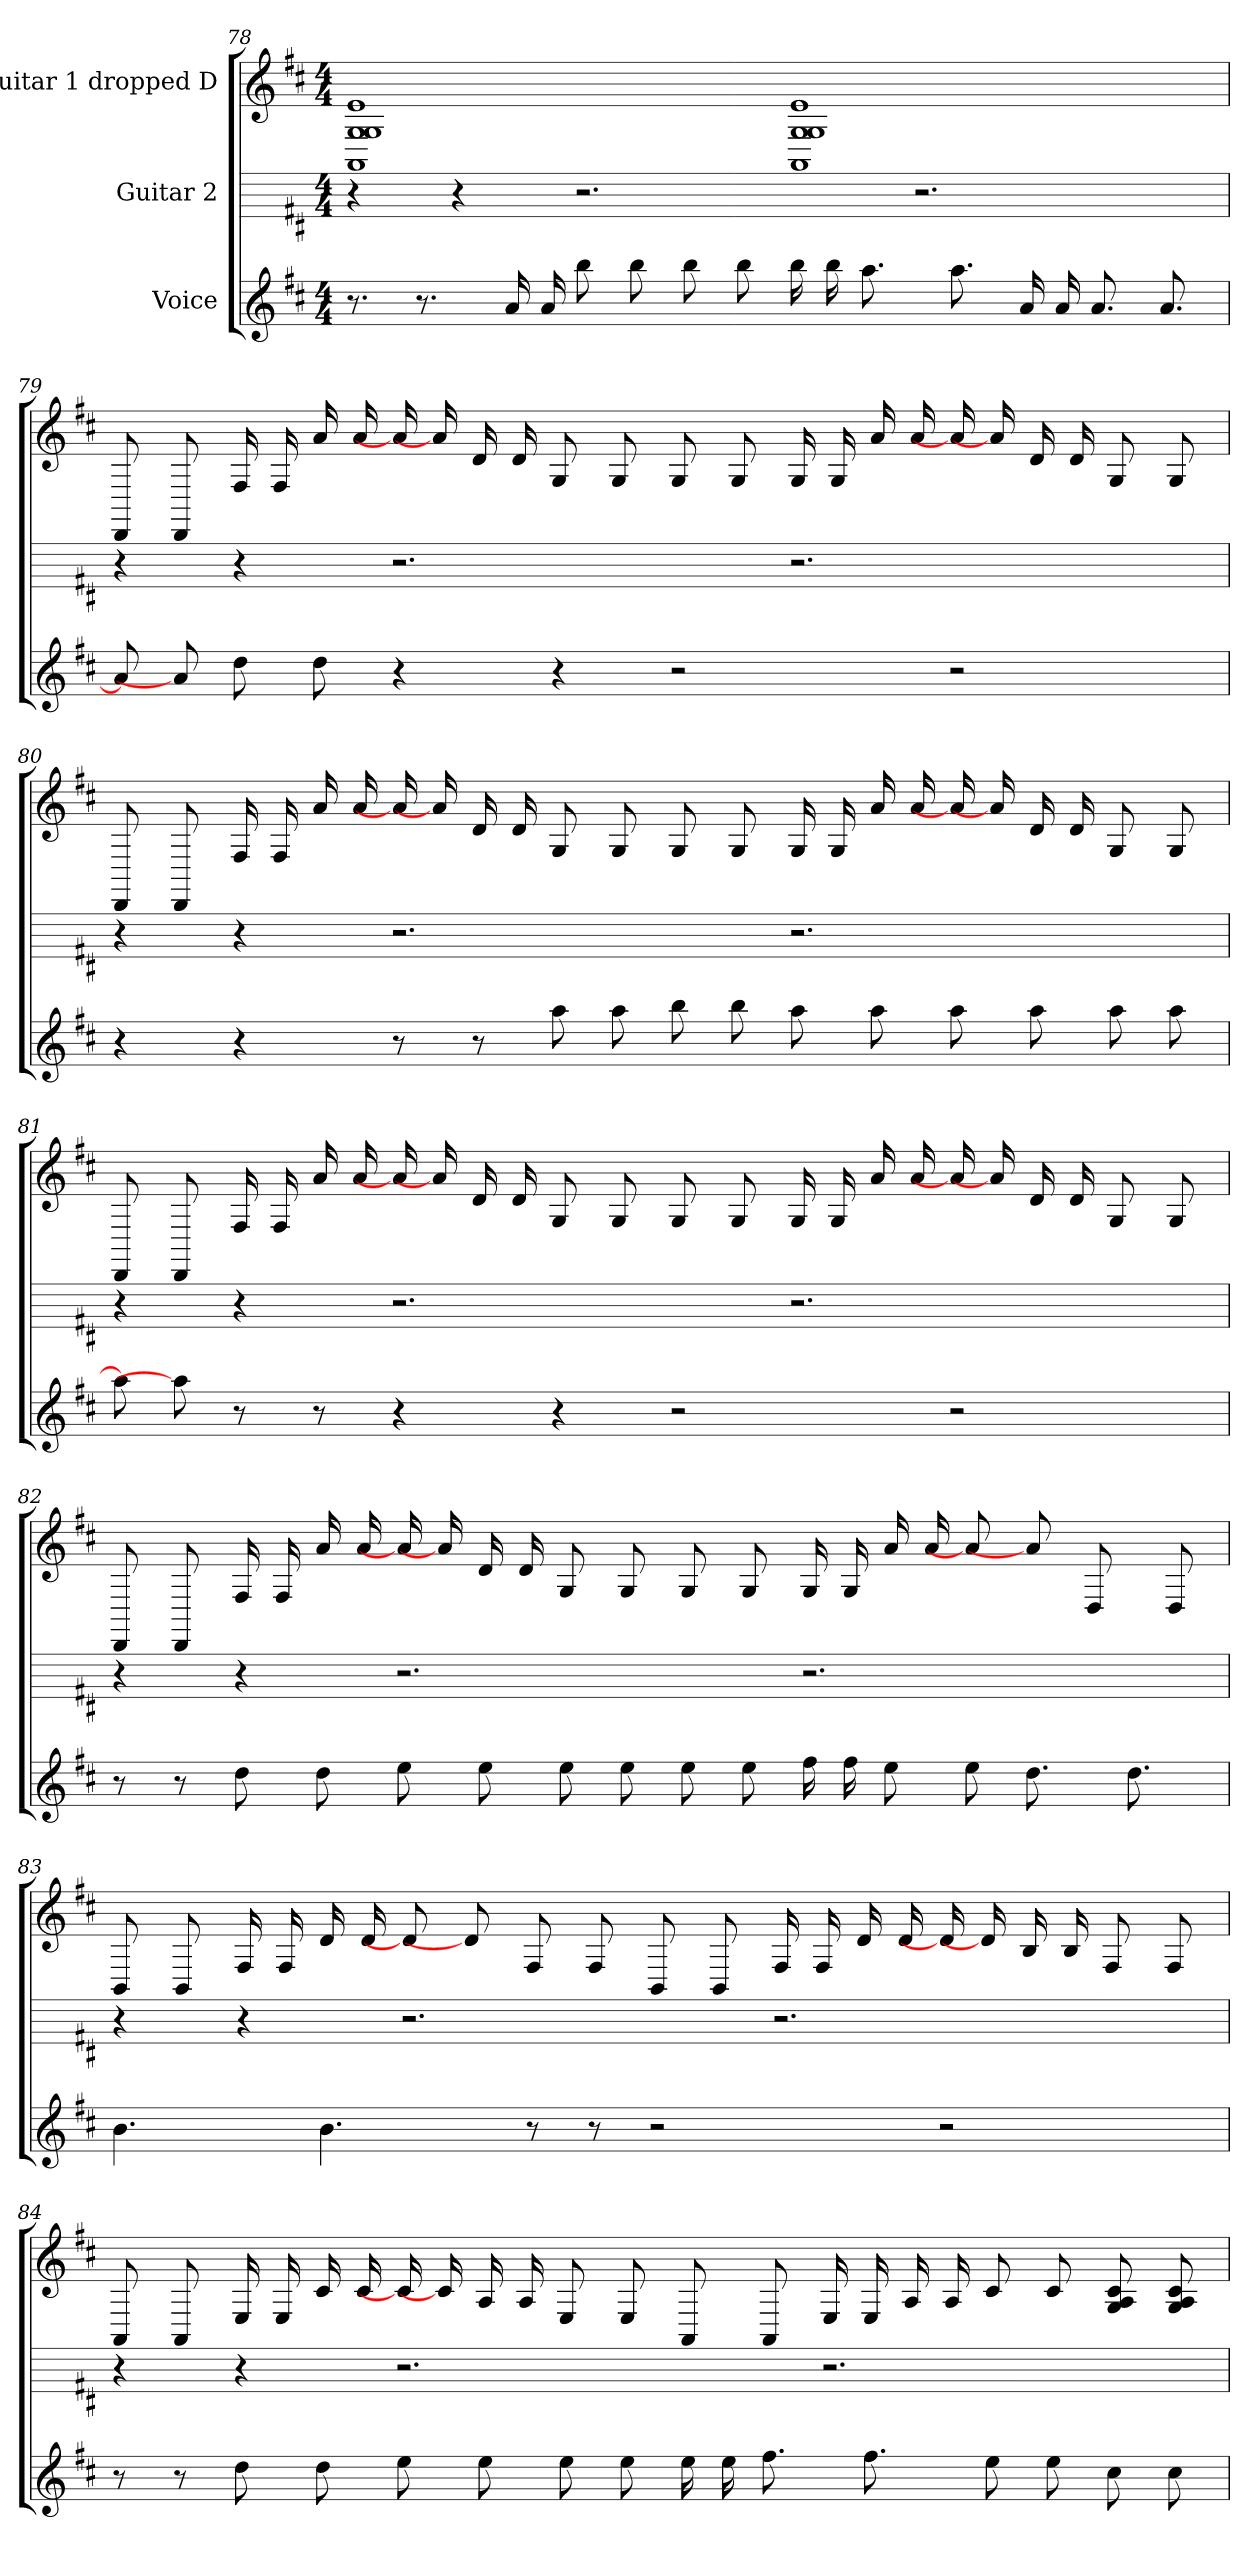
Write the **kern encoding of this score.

**kern	**kern	**kern
*part3	*part2	*part1
*staff3	*staff2	*staff1
*I"Voice	*I"Guitar 2	*I"Guitar 1 dropped D
*	*	*
*ITrd8c14	*	*
*k[f#c#]	*k[f#c#]	*k[f#c#]
*M4/4	*M4/4	*M4/4
=78	=78	=78
8.r	4r	1e 1G 1G 1AA
8.r	.	.
.	4r	.
16A	.	.
16A	.	.
8b	2.r	.
8b	.	.
8b	.	.
8b	.	.
16b	.	1e 1G 1G 1AA
16b	.	.
8.a	.	.
.	2.r	.
8.a	.	.
16A	.	.
16A	.	.
8.A	.	.
8.A	.	.
=79	=79	=79
8A]	4r	8DD
8A]	.	8DD
8d	4r	16F#
.	.	16F#
8d	.	16a
.	.	16a
4r	2.r	16a]
.	.	16a]
.	.	16d
.	.	16d
4r	.	8G
.	.	8G
2r	.	8G
.	.	8G
.	2.r	16G
.	.	16G
.	.	16a
.	.	16a
2r	.	16a]
.	.	16a]
.	.	16d
.	.	16d
.	.	8G
.	.	8G
=80	=80	=80
4r	4r	8DD
.	.	8DD
4r	4r	16F#
.	.	16F#
.	.	16a
.	.	16a
8r	2.r	16a]
.	.	16a]
8r	.	16d
.	.	16d
8a	.	8G
8a	.	8G
8b	.	8G
8b	.	8G
8a	2.r	16G
.	.	16G
8a	.	16a
.	.	16a
8a	.	16a]
.	.	16a]
8a	.	16d
.	.	16d
8a	.	8G
8a	.	8G
=81	=81	=81
8a]	4r	8DD
8a]	.	8DD
8r	4r	16F#
.	.	16F#
8r	.	16a
.	.	16a
4r	2.r	16a]
.	.	16a]
.	.	16d
.	.	16d
4r	.	8G
.	.	8G
2r	.	8G
.	.	8G
.	2.r	16G
.	.	16G
.	.	16a
.	.	16a
2r	.	16a]
.	.	16a]
.	.	16d
.	.	16d
.	.	8G
.	.	8G
=82	=82	=82
8r	4r	8DD
8r	.	8DD
8d	4r	16F#
.	.	16F#
8d	.	16a
.	.	16a
8e	2.r	16a]
.	.	16a]
8e	.	16d
.	.	16d
8e	.	8G
8e	.	8G
8e	.	8G
8e	.	8G
16f#	2.r	16G
16f#	.	16G
8e	.	16a
.	.	16a
8e	.	8a]
8.d	.	8a]
.	.	8D
8.d	.	.
.	.	8D
=83	=83	=83
4.B	4r	8BB
.	.	8BB
.	4r	16F#
.	.	16F#
4.B	.	16d
.	.	16d
.	2.r	8d]
.	.	8d]
8r	.	8F#
8r	.	8F#
2r	.	8BB
.	.	8BB
.	2.r	16F#
.	.	16F#
.	.	16d
.	.	16d
2r	.	16d]
.	.	16d]
.	.	16B
.	.	16B
.	.	8F#
.	.	8F#
=84	=84	=84
8r	4r	8AA
8r	.	8AA
8d	4r	16E
.	.	16E
8d	.	16c#
.	.	16c#
8e	2.r	16c#]
.	.	16c#]
8e	.	16A
.	.	16A
8e	.	8E
8e	.	8E
16e	.	8AA
16e	.	.
8.f#	.	8AA
.	2.r	16E
8.f#	.	16E
.	.	16A
.	.	16A
8e	.	8c#
8e	.	8c#
8c#	.	8c# 8A 8G
8c#	.	8c# 8A 8G
=	=	=
*-	*-	*-
